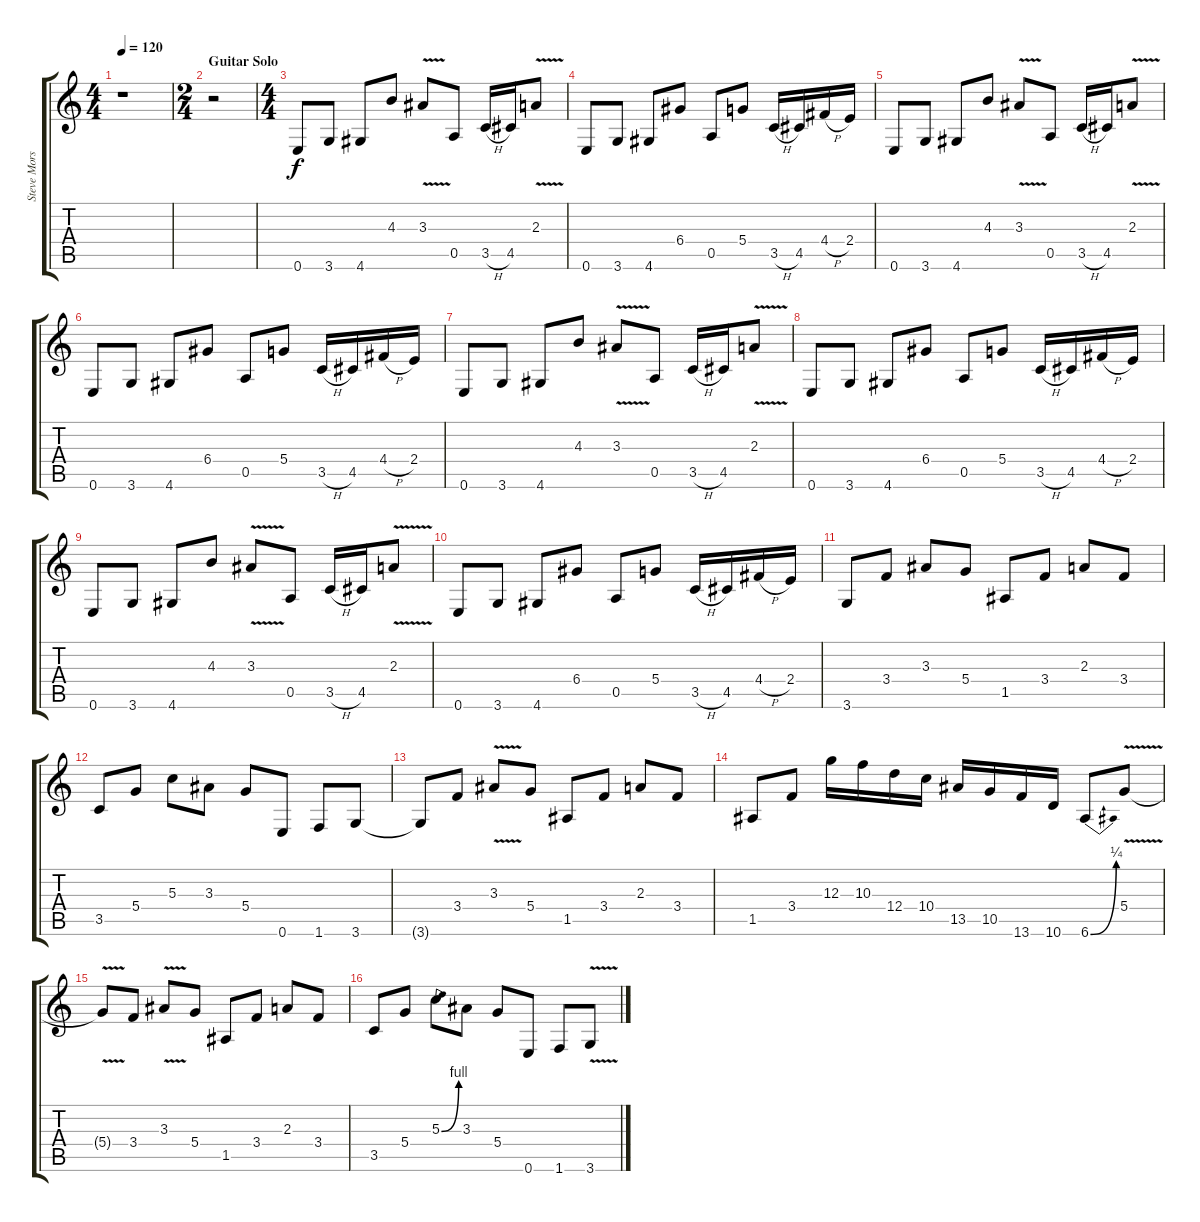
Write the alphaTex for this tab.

\track ("Steve Morse Melody/Rhythm Guitar" "Steve Mors") {instrument overdrivenguitar}
\staff {score tabs}
\tuning (E4 B3 G3 D3 A2 E2) {hide}
\ts (4 4)
\tempo 120
\clef g2
\ks c
r.1{dy mp} |
\ts (2 4)
\section ("" "Guitar Solo")
r.2 |
\ts (4 4)
0.6.8{dy f volume 12 instrument distortionguitar} 3.6.8 4.6.8 4.3.8 3.3{v}.8 0.5.8 3.5{h}.16 4.5.16 2.3{v}.8 |
0.6.8 3.6.8 4.6.8 6.4.8 0.5.8 5.4.8 3.5{h}.16 4.5.16 4.4{h}.16 2.4.16 |
0.6.8 3.6.8 4.6.8 4.3.8 3.3{v}.8 0.5.8 3.5{h}.16 4.5.16 2.3{v}.8 |
0.6.8 3.6.8 4.6.8 6.4.8 0.5.8 5.4.8 3.5{h}.16 4.5.16 4.4{h}.16 2.4.16 |
0.6.8 3.6.8 4.6.8 4.3.8 3.3{v}.8 0.5.8 3.5{h}.16 4.5.16 2.3{v}.8 |
0.6.8 3.6.8 4.6.8 6.4.8 0.5.8 5.4.8 3.5{h}.16 4.5.16 4.4{h}.16 2.4.16 |
0.6.8 3.6.8 4.6.8 4.3.8 3.3{v}.8 0.5.8 3.5{h}.16 4.5.16 2.3{v}.8 |
0.6.8 3.6.8 4.6.8 6.4.8 0.5.8 5.4.8 3.5{h}.16 4.5.16 4.4{h}.16 2.4.16 |
3.6.8 3.4.8 3.3.8 5.4.8 1.5.8 3.4.8 2.3.8 3.4.8 |
3.5.8 5.4.8 5.3.8 3.3.8 5.4.8 0.6.8 1.6.8 3.6.8 |
3.6{t}.8 3.4.8 3.3{v}.8 5.4.8 1.5.8 3.4.8 2.3.8 3.4.8 |
1.5.8 3.4.8 12.3.16 10.3.16 12.4.16 10.4.16 13.5.16 10.5.16 13.6.16 10.6.16 6.6{be (bend 0 0 60 1)}.8 5.4{v}.8 |
5.4{t}.8 3.4.8 3.3{v}.8 5.4.8 1.5.8 3.4.8 2.3.8 3.4.8 |
3.5.8 5.4.8 5.3{be (bend 0 0 60 4)}.8 3.3.8 5.4.8 0.6.8 1.6.8 3.6{v}.8
